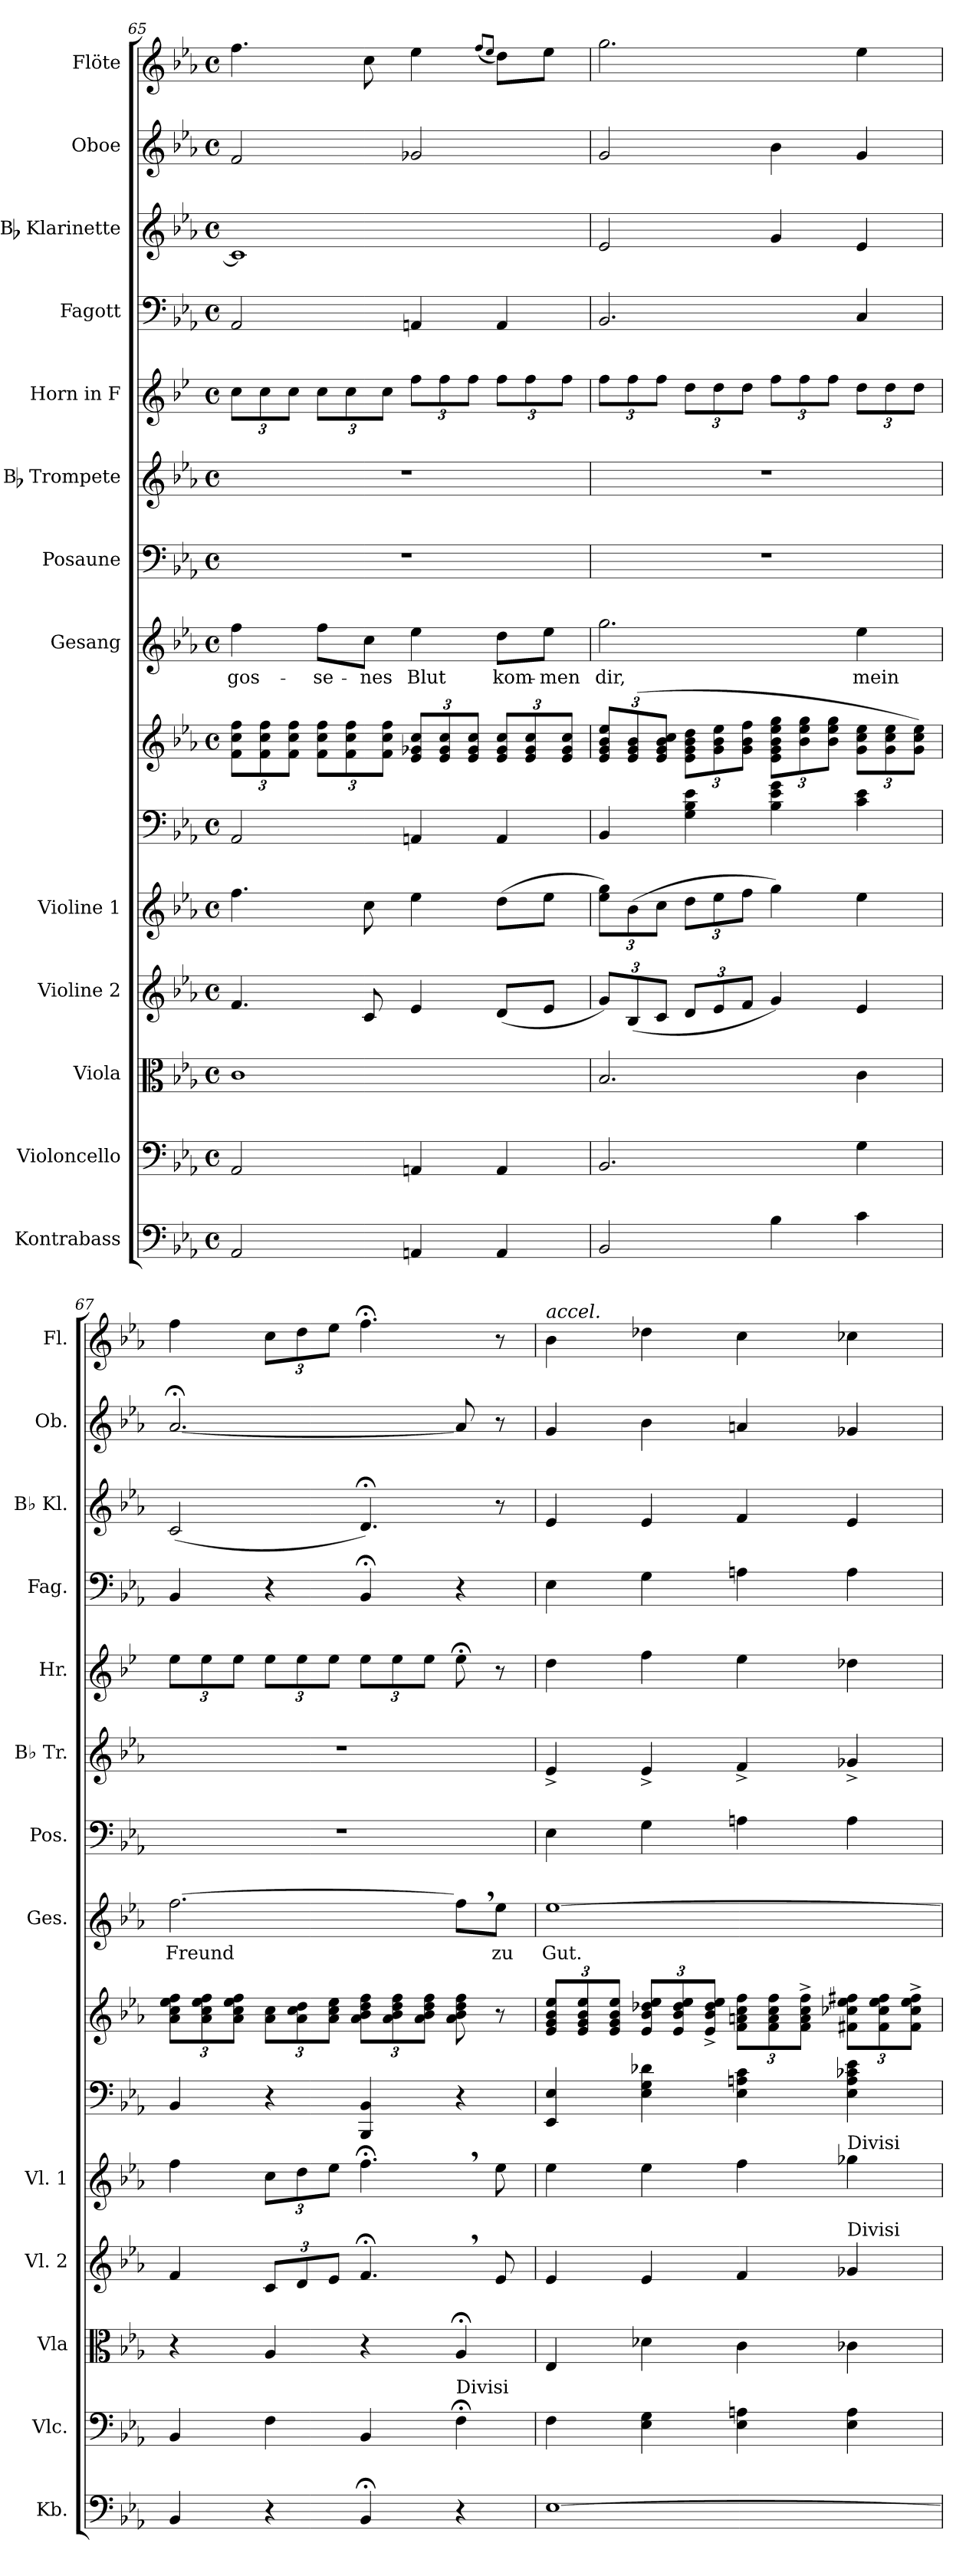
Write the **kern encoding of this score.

**kern	**kern	**kern	**kern	**kern	**kern	**kern	**kern	**text	**kern	**kern	**kern	**kern	**kern	**kern	**kern
*part14	*part13	*part12	*part11	*part10	*part9	*part9	*part8	*part8	*part7	*part6	*part5	*part4	*part3	*part2	*part1
*staff15	*staff14	*staff13	*staff12	*staff11	*staff10	*staff9	*staff8	*staff8	*staff7	*staff6	*staff5	*staff4	*staff3	*staff2	*staff1
*I"Kontrabass	*I"Violoncello	*I"Viola	*I"Violine 2	*I"Violine 1	*	*	*I"Gesang	*	*I"Posaune	*I"Bb Trompete	*I"Horn in F	*I"Fagott	*I"Bb Klarinette	*I"Oboe	*I"Flöte
*I'Kb.	*I'Vlc.	*I'Vla	*I'Vl. 2	*I'Vl. 1	*	*	*I'Ges.	*	*I'Pos.	*I'Bb Tr.	*I'Hr.	*I'Fag.	*I'Bb Kl.	*I'Ob.	*I'Fl.
*clefF4	*clefF4	*clefC3	*clefG2	*clefG2	*clefF4	*clefG2	*clefG2	*	*clefF4	*clefG2	*clefG2	*clefF4	*clefG2	*clefG2	*clefG2
*	*	*	*	*	*	*	*	*	*	*ITrd8c14	*ITrd4c7	*	*ITrd8c14	*	*
*k[b-e-a-]	*k[b-e-a-]	*k[b-e-a-]	*k[b-e-a-]	*k[b-e-a-]	*k[b-e-a-]	*k[b-e-a-]	*k[b-e-a-]	*	*k[b-e-a-]	*k[b-e-a-]	*k[b-e-a-]	*k[b-e-a-]	*k[b-e-a-]	*k[b-e-a-]	*k[b-e-a-]
*E-:	*E-:	*E-:	*E-:	*E-:	*E-:	*E-:	*E-:	*	*E-:	*E-:	*E-:	*E-:	*E-:	*E-:	*E-:
*M4/4	*M4/4	*M4/4	*M4/4	*M4/4	*M4/4	*M4/4	*M4/4	*	*M4/4	*M4/4	*M4/4	*M4/4	*M4/4	*M4/4	*M4/4
*met(c)	*met(c)	*met(c)	*met(c)	*met(c)	*met(c)	*met(c)	*met(c)	*	*met(c)	*met(c)	*met(c)	*met(c)	*met(c)	*met(c)	*met(c)
=65	=65	=65	=65	=65	=65	=65	=65	=65	=65	=65	=65	=65	=65	=65	=65
!	!	!	!	!	!	!	!	!LO:LY:b	!	!	!	!	!	!	!
2AA-/	2AA-/	1c	4.f/	4.ff\	2AA-/	12f\ 12cc\ 12ff\L	4ff\	-gos-	1r	1r	12f\L	2AA-/	1C]	2f/	4.ff\
.	.	.	.	.	.	12f\ 12cc\ 12ff\	.	.	.	.	12f\	.	.	.	.
.	.	.	.	.	.	12f\ 12cc\ 12ff\J	.	.	.	.	12f\J	.	.	.	.
!	!	!	!	!	!	!	!	!LO:LY:b	!	!	!	!	!	!	!
.	.	.	.	.	.	12f\ 12cc\ 12ff\L	8ff\L	-se-	.	.	12f\L	.	.	.	.
.	.	.	.	.	.	12f\ 12cc\ 12ff\	.	.	.	.	12f\	.	.	.	.
!	!	!	!	!	!	!	!	!LO:LY:b	!	!	!	!	!	!	!
.	.	.	8c/	8cc\	.	.	8cc\J	-nes	.	.	.	.	.	.	8cc\
.	.	.	.	.	.	12f\ 12cc\ 12ff\J	.	.	.	.	12f\J	.	.	.	.
!	!	!	!	!	!	!	!	!LO:LY:b	!	!	!	!	!	!	!
4AAn/	4AAn/	.	4e-/	4ee-\	4AAn/	12e-/ 12g-X/ 12cc/L	4ee-\	Blut	.	.	12b-\L	4AAn/	.	2g-X/	4ee-\
.	.	.	.	.	.	12e-/ 12g-/ 12cc/	.	.	.	.	12b-\	.	.	.	.
.	.	.	.	.	.	12e-/ 12g-/ 12cc/J	.	.	.	.	12b-\J	.	.	.	.
.	.	.	.	.	.	.	.	.	.	.	.	.	.	.	(<8qff/L
.	.	.	.	.	.	.	.	.	.	.	.	.	.	.	8qee-/J
!	!	!	!	!	!	!	!	!LO:LY:b	!	!	!	!	!	!	!
4AA/	4AA/	.	(<8d/L	(>8dd\L	4AA/	12e-/ 12g-/ 12cc/L	8dd\L	kom-	.	.	12b-\L	4AA/	.	.	8dd\L)
.	.	.	.	.	.	12e-/ 12g-/ 12cc/	.	.	.	.	12b-\	.	.	.	.
!	!	!	!	!	!	!	!	!LO:LY:b	!	!	!	!	!	!	!
.	.	.	8e-/J	8ee-\J	.	.	8ee-\J	-men	.	.	.	.	.	.	8ee-\J
.	.	.	.	.	.	12e-/ 12g-/ 12cc/J	.	.	.	.	12b-\J	.	.	.	.
!!LO:PB:g=z
=66	=66	=66	=66	=66	=66	=66	=66	=66	=66	=66	=66	=66	=66	=66	=66
!	!	!	!	!	!	!	!	!LO:LY:b	!	!	!	!	!	!	!
2BB-/	2.BB-/	2.B-/	12g/L)	12ee-\ 12gg\L)	4BB-/	12e-/ 12g/ 12b-/ 12ee-/L	2.gg\	dir,	1r	1r	12b-\L	2.BB-/	2E-/	2g/	2.gg\
.	.	.	(<12B-/	(>12b-\	.	(>12e-/ 12g/ 12b-/	.	.	.	.	12b-\	.	.	.	.
.	.	.	12c/J	12cc\J	.	12e-/ 12g/ 12b-/ 12cc/J	.	.	.	.	12b-\J	.	.	.	.
.	.	.	12d/L	12dd\L	4G\ 4B-\ 4e-\	12e-\ 12g\ 12b-\ 12dd\L	.	.	.	.	12g\L	.	.	.	.
.	.	.	12e-/	12ee-\	.	12g\ 12b-\ 12ee-\	.	.	.	.	12g\	.	.	.	.
.	.	.	12f/J	12ff\J	.	12g\ 12b-\ 12ff\J	.	.	.	.	12g\J	.	.	.	.
4B-\	.	.	4g/)	4gg\)	4B-\ 4e-\ 4g\	12e-\ 12g\ 12b-\ 12ee-\ 12gg\L	.	.	.	.	12b-\L	.	4G/	4b-\	.
.	.	.	.	.	.	12b-\ 12ee-\ 12gg\	.	.	.	.	12b-\	.	.	.	.
.	.	.	.	.	.	12b-\ 12ee-\ 12gg\J	.	.	.	.	12b-\J	.	.	.	.
!	!	!	!	!	!	!	!	!LO:LY:b	!	!	!	!	!	!	!
4c\	4G\	4c\	4e-/	4ee-\	4c\ 4e-\	12g\ 12cc\ 12ee-\L	4ee-\	mein	.	.	12g\L	4C/	4E-/	4g/	4ee-\
.	.	.	.	.	.	12g\ 12cc\ 12ee-\	.	.	.	.	12g\	.	.	.	.
.	.	.	.	.	.	12g\ 12cc\ 12ee-\J)	.	.	.	.	12g\J	.	.	.	.
=67	=67	=67	=67	=67	=67	=67	=67	=67	=67	=67	=67	=67	=67	=67	=67
!	!	!	!	!	!	!	!	!LO:LY:b	!	!	!	!	!	!	!
4BB-/	4BB-/	4r	4f/	4ff\	4BB-/	12a-\ 12cc\ 12ee-\ 12ff\L	[2.ff\	Freund	1r	1r	12a-\L	4BB-/	(<2C/	[2.a-;</	4ff\
.	.	.	.	.	.	12a-\ 12cc\ 12ee-\ 12ff\	.	.	.	.	12a-\	.	.	.	.
.	.	.	.	.	.	12a-\ 12cc\ 12ee-\ 12ff\J	.	.	.	.	12a-\J	.	.	.	.
4r	4F\	4A-/	12c/L	12cc\L	4r	12a-\ 12cc\L	.	.	.	.	12a-\L	4r	.	.	12cc\L
.	.	.	12d/	12dd\	.	12a-\ 12cc\ 12dd\	.	.	.	.	12a-\	.	.	.	12dd\
.	.	.	12e-/J	12ee-\J	.	12a-\ 12cc\ 12ee-\J	.	.	.	.	12a-\J	.	.	.	12ee-\J
4BB-;</	4BB-/	4r	4.f;<,>/	4.ff;<,>\	4BBB-/ 4BB-/	12a-\ 12b-\ 12dd\ 12ff\L	.	.	.	.	12a-\L	4BB-;</	4.D;</)	.	4.ff;<\
.	.	.	.	.	.	12a-\ 12b-\ 12dd\ 12ff\	.	.	.	.	12a-\	.	.	.	.
.	.	.	.	.	.	12a-\ 12b-\ 12dd\ 12ff\J	.	.	.	.	12a-\J	.	.	.	.
!	!LO:TX:a:t=Divisi	!	!	!	!	!	!	!	!	!	!	!	!	!	!
4r	4F;<\	4A-;</	.	.	4r	8a-\ 8b-\ 8dd\ 8ff\	8ff,>\L]	.	.	.	8a-;<\	4r	.	8a-/]	.
!	!	!	!	!	!	!	!	!LO:LY:b	!	!	!	!	!	!	!
.	.	.	8e-/	8ee-\	.	8r	8ee-\J	zu	.	.	8r	.	8r	8r	8r
=68	=68	=68	=68	=68	=68	=68	=68	=68	=68	=68	=68	=68	=68	=68	=68
!	!	!	!	!	!	!	!	!	!	!	!	!	!	!	!LO:TX:a:i:t=accel.
!	!	!	!	!	!	!	!	!LO:LY:b	!	!	!	!	!	!	!
[1E-	4F\	4E-/	4e-/	4ee-\	4EE-/ 4E-/	12e-/ 12g/ 12b-/ 12ee-/L	[1ee-	Gut.	4E-\	4E-^</	4g\	4E-\	4E-/	4g/	4b-\
.	.	.	.	.	.	12e-/ 12g/ 12b-/ 12ee-/	.	.	.	.	.	.	.	.	.
.	.	.	.	.	.	12e-/ 12g/ 12b-/ 12ee-/J	.	.	.	.	.	.	.	.	.
.	4E-\ 4G\	4d-X\	4e-/	4ee-\	4E-\ 4G\ 4d-X\	12e-/ 12b-/ 12dd-X/ 12ee-/L	.	.	4G\	4E-^</	4b-\	4G\	4E-/	4b-\	4dd-X\
.	.	.	.	.	.	12e-/ 12b-/ 12dd-/ 12ee-/	.	.	.	.	.	.	.	.	.
.	.	.	.	.	.	12e-/^< 12b-/^< 12dd-/^< 12ee-/^<J	.	.	.	.	.	.	.	.	.
.	4E-\ 4An\	4c\	4f/	4ff\	4E-\ 4An\ 4c\	12f\ 12an\ 12cc\ 12ff\L	.	.	4An\	4F^</	4a-\	4An\	4F/	4an/	4cc\
.	.	.	.	.	.	12f\ 12a\ 12cc\ 12ff\	.	.	.	.	.	.	.	.	.
.	.	.	.	.	.	12f\^> 12a\^> 12cc\^> 12ff\^>J	.	.	.	.	.	.	.	.	.
!	!	!	!	!LO:TX:a:t=Divisi	!	!	!	!	!	!	!	!	!	!	!
!	!	!	!LO:TX:a:t=Divisi	!	!	!	!	!	!	!	!	!	!	!	!
.	4E-\ 4A\	4c-X\	4g-X/	4gg-X\	4E-\ 4A\ 4c-X\ 4e-\	12f#X\ 12cc-X\ 12ee-\ 12ff#X\L	.	.	4A\	4G-X^</	4g-X\	4A\	4E-/	4g-X/	4cc-X\
.	.	.	.	.	.	12f#\ 12cc-\ 12ee-\ 12ff#\	.	.	.	.	.	.	.	.	.
.	.	.	.	.	.	12f#\^> 12cc-\^> 12ee-\^> 12ff#\^>J	.	.	.	.	.	.	.	.	.
=	=	=	=	=	=	=	=	=	=	=	=	=	=	=	=
*-	*-	*-	*-	*-	*-	*-	*-	*-	*-	*-	*-	*-	*-	*-	*-
